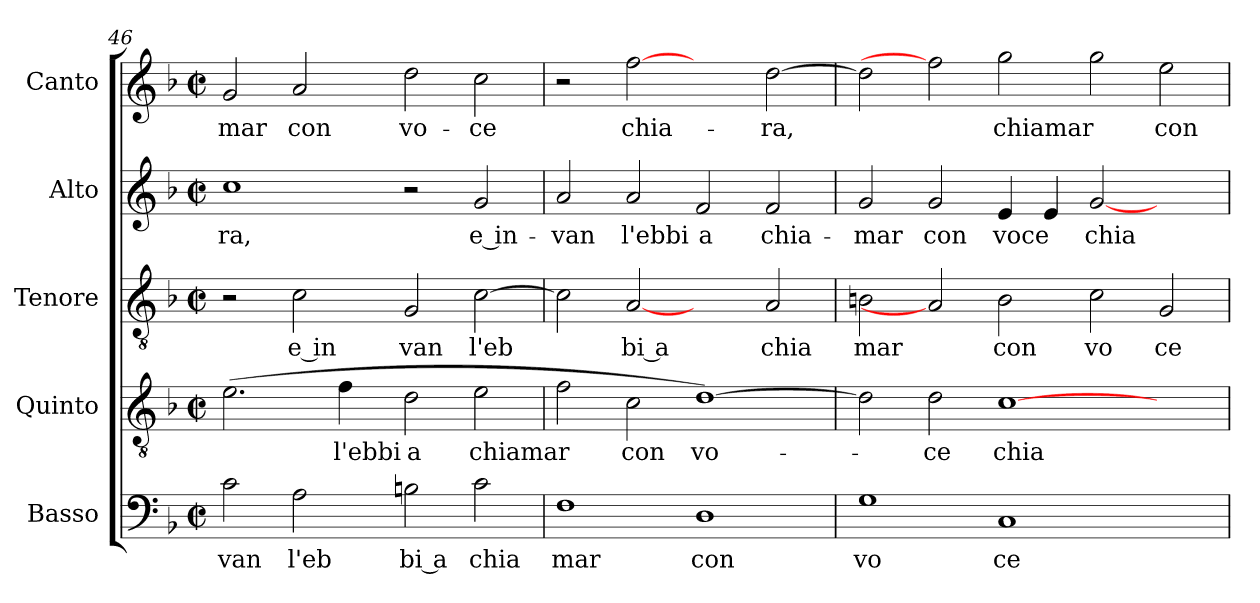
**kern	**text	**kern	**text	**kern	**text	**kern	**text	**kern	**text
*part5	*part5	*part4	*part4	*part3	*part3	*part2	*part2	*part1	*part1
*staff5	*staff5	*staff4	*staff4	*staff3	*staff3	*staff2	*staff2	*staff1	*staff1
*I"Basso	*	*I"Quinto	*	*I"Tenore	*	*I"Alto	*	*I"Canto	*
*clefF4	*	*clefGv2	*	*clefGv2	*	*clefG2	*	*clefG2	*
*k[b-]	*	*k[b-]	*	*k[b-]	*	*k[b-]	*	*k[b-]	*
*F:	*	*F:	*	*F:	*	*F:	*	*F:	*
*M2/2	*	*M2/2	*	*M2/2	*	*M2/2	*	*M2/2	*
*met(c|)	*	*met(c|)	*	*met(c|)	*	*met(c|)	*	*met(c|)	*
=46	=46	=46	=46	=46	=46	=46	=46	=46	=46
!	!LO:LY:b:cj	!	!	!	!	!	!LO:LY:b:cj	!	!LO:LY:b:cj
2c\	van	(2.e\	.	2r	.	1cc	-ra,	2g/	-mar
!	!LO:LY:b:cj	!	!	!	!LO:LY:b:rj	!	!	!	!LO:LY:b:cj
2A\	l'eb	.	.	2c\	e in	.	.	2a/	con
!	!	!	!LO:LY:b:cj	!	!	!	!	!	!
.	.	4f\	l'ebbi	.	.	.	.	.	.
!	!LO:LY:b:rj	!	!LO:LY:b	!	!LO:LY:b:cj	!	!	!	!LO:LY:b:cj
2Bn\	bi a	2d\	a	(<2G/	van	2r	.	2dd\	vo-
!	!LO:LY:b:cj	!	!LO:LY:b	!	!LO:LY:b	!	!LO:LY:b:rj	!	!LO:LY:b:cj
2c\	chia	2e\	chiamar	[>2c\	l'eb	(2g/	e in-	2cc\	-ce
=47	=47	=47	=47	=47	=47	=47	=47	=47	=47
!	!LO:LY:b:cj	!	!	!	!	!	!LO:LY:b:cj	!	!
1F	mar	2f\	.	2c\]	.	2a/	-van	2r	.
!	!	!	!LO:LY:b:cj	!	!LO:LY:b:rj	!	!LO:LY:b:cj	!	!LO:LY:b:cj
.	.	2c\	con	[2A	bi a	2a/	l'ebbi	[2ff	chia-
!	!LO:LY:b:cj	!	!LO:LY:b:cj	!	!	!	!LO:LY:b	!	!
1D	con	[>1d)	vo-	2ryy	.	2f/	a	2ryy	.
!	!	!	!	!	!LO:LY:b:cj	!	!LO:LY:b:cj	!	!LO:LY:b
.	.	.	.	2A/	chia	2f/	chia-	[>2dd\	-ra,
=48	=48	=48	=48	=48	=48	=48	=48	=48	=48
!	!LO:LY:b:cj	!	!	!	!LO:LY:b:cj	!	!LO:LY:b:cj	!	!
1G	vo	2d\]	.	2Bn\	mar	2g/	-mar	2dd\]	.
!	!	!	!LO:LY:b:cj	!	!	!	!LO:LY:b:cj	!	!
.	.	2d\	-ce	2A]	.	2g/	con	2ff]	.
!	!LO:LY:b:cj	!	!LO:LY:b	!	!LO:LY:b:cj	!	!LO:LY:b:cj	!	!LO:LY:b:cj
1C	ce	[>1c	chia-	2B\	con	4e/	voce	2gg\	chiamar
.	.	.	.	.	.	4e/	.	.	.
!	!	!	!	!	!LO:LY:b:cj	!	!LO:LY:b	!	!
.	.	.	.	2c\	vo	[<2g/	chia-	2gg\	.
!	!	!	!	!	!LO:LY:b:cj	!	!	!	!LO:LY:b:cj
2ryy	.	2ryy	.	2G/	ce	2ryy	.	2ee\	con
=	=	=	=	=	=	=	=	=	=
*-	*-	*-	*-	*-	*-	*-	*-	*-	*-
